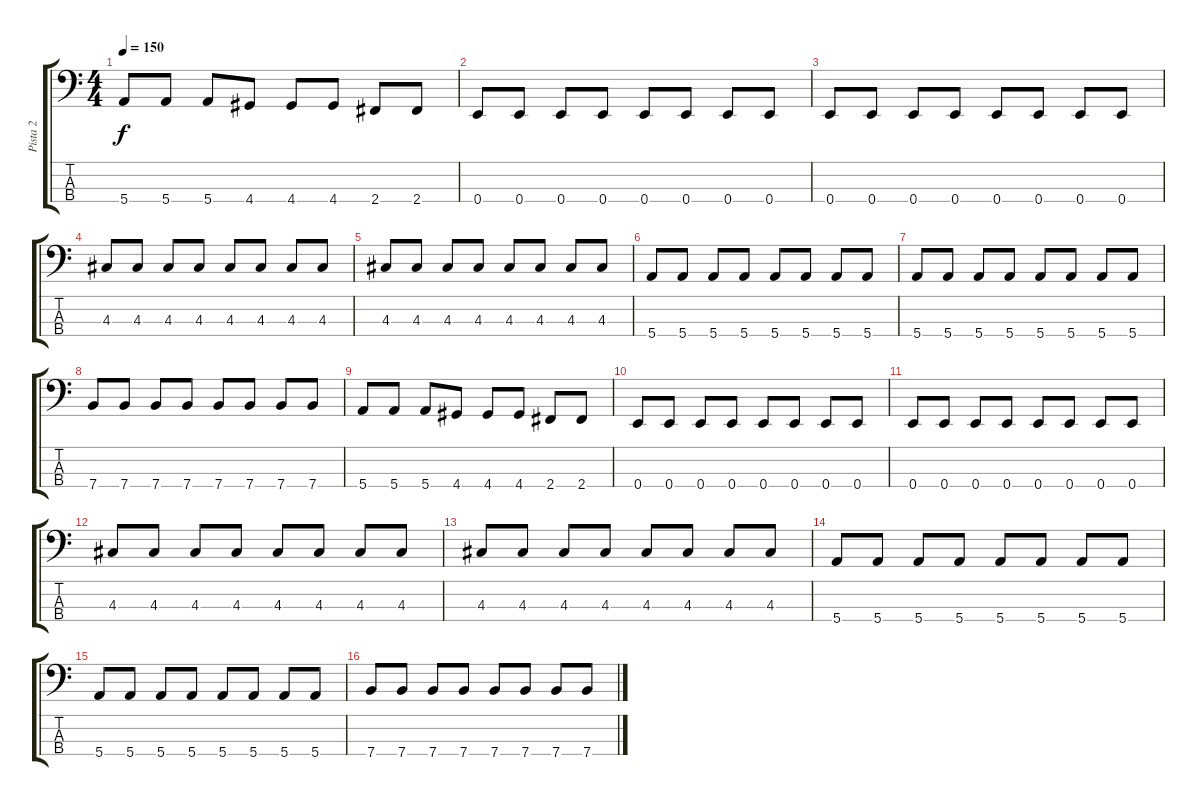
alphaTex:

\track ("Pista 2" "Pista 2") {instrument electricbasspick}
\staff {score tabs}
\tuning (G2 D2 A1 E1) {hide}
\ts (4 4)
\tempo 150
\clef f4
\ks c
5.4.8{dy f} 5.4.8 5.4.8 4.4.8 4.4.8 4.4.8 2.4.8 2.4.8 |
0.4.8 0.4.8 0.4.8 0.4.8 0.4.8 0.4.8 0.4.8 0.4.8 |
0.4.8 0.4.8 0.4.8 0.4.8 0.4.8 0.4.8 0.4.8 0.4.8 |
4.3.8 4.3.8 4.3.8 4.3.8 4.3.8 4.3.8 4.3.8 4.3.8 |
4.3.8 4.3.8 4.3.8 4.3.8 4.3.8 4.3.8 4.3.8 4.3.8 |
5.4.8 5.4.8 5.4.8 5.4.8 5.4.8 5.4.8 5.4.8 5.4.8 |
5.4.8 5.4.8 5.4.8 5.4.8 5.4.8 5.4.8 5.4.8 5.4.8 |
7.4.8 7.4.8 7.4.8 7.4.8 7.4.8 7.4.8 7.4.8 7.4.8 |
5.4.8 5.4.8 5.4.8 4.4.8 4.4.8 4.4.8 2.4.8 2.4.8 |
0.4.8 0.4.8 0.4.8 0.4.8 0.4.8 0.4.8 0.4.8 0.4.8 |
0.4.8 0.4.8 0.4.8 0.4.8 0.4.8 0.4.8 0.4.8 0.4.8 |
4.3.8 4.3.8 4.3.8 4.3.8 4.3.8 4.3.8 4.3.8 4.3.8 |
4.3.8 4.3.8 4.3.8 4.3.8 4.3.8 4.3.8 4.3.8 4.3.8 |
5.4.8 5.4.8 5.4.8 5.4.8 5.4.8 5.4.8 5.4.8 5.4.8 |
5.4.8 5.4.8 5.4.8 5.4.8 5.4.8 5.4.8 5.4.8 5.4.8 |
7.4.8 7.4.8 7.4.8 7.4.8 7.4.8 7.4.8 7.4.8 7.4.8
